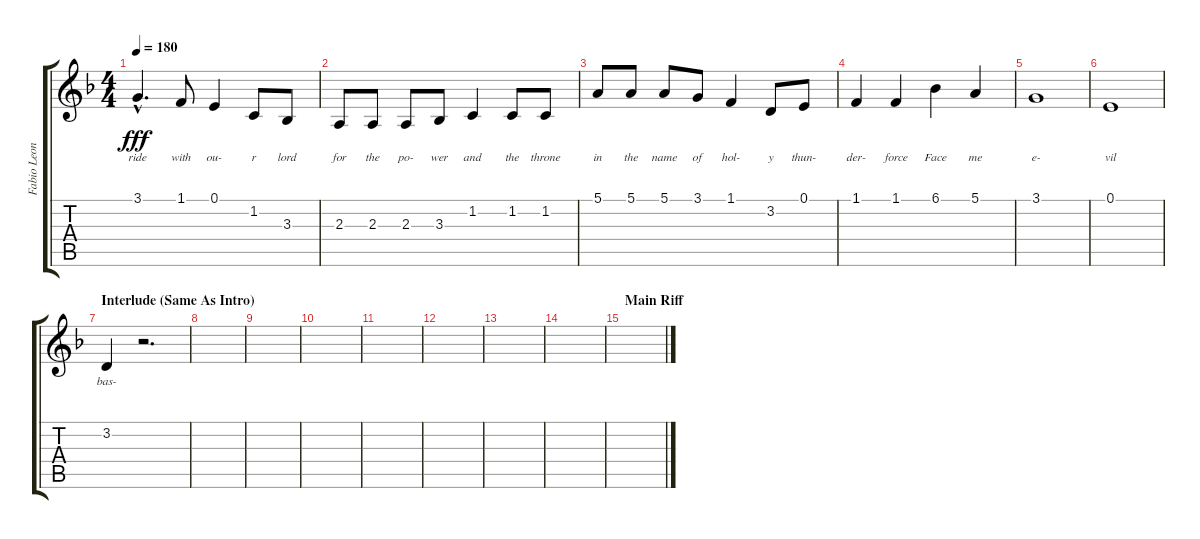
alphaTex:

\track ("Fabio Leone" "Fabio Leon") {instrument lead2sawtooth}
\staff {score tabs}
\tuning (E4 B3 G3 D3 A2 E2) {hide}
\ts (4 4)
\tempo 180
\clef g2
\ks dminor
3.1{hac}.4{d lyrics (0 "ride") lyrics (1 "") lyrics (2 "") lyrics (3 "") lyrics (4 "") dy fff} 1.1.8{lyrics (0 "with") lyrics (1 "") lyrics (2 "") lyrics (3 "") lyrics (4 "")} 0.1.4{lyrics (0 "ou-") lyrics (1 "") lyrics (2 "") lyrics (3 "") lyrics (4 "")} 1.2.8{lyrics (0 "r") lyrics (1 "") lyrics (2 "") lyrics (3 "") lyrics (4 "")} 3.3.8{lyrics (0 "lord") lyrics (1 "") lyrics (2 "") lyrics (3 "") lyrics (4 "")} |
2.3.8{lyrics (0 "for") lyrics (1 "") lyrics (2 "") lyrics (3 "") lyrics (4 "")} 2.3.8{lyrics (0 "the") lyrics (1 "") lyrics (2 "") lyrics (3 "") lyrics (4 "")} 2.3.8{lyrics (0 "po-") lyrics (1 "") lyrics (2 "") lyrics (3 "") lyrics (4 "")} 3.3.8{lyrics (0 "wer") lyrics (1 "") lyrics (2 "") lyrics (3 "") lyrics (4 "")} 1.2.4{lyrics (0 "and") lyrics (1 "") lyrics (2 "") lyrics (3 "") lyrics (4 "")} 1.2.8{lyrics (0 "the") lyrics (1 "") lyrics (2 "") lyrics (3 "") lyrics (4 "")} 1.2.8{lyrics (0 "throne") lyrics (1 "") lyrics (2 "") lyrics (3 "") lyrics (4 "")} |
5.1.8{lyrics (0 "in") lyrics (1 "") lyrics (2 "") lyrics (3 "") lyrics (4 "")} 5.1.8{lyrics (0 "the") lyrics (1 "") lyrics (2 "") lyrics (3 "") lyrics (4 "")} 5.1.8{lyrics (0 "name") lyrics (1 "") lyrics (2 "") lyrics (3 "") lyrics (4 "")} 3.1.8{lyrics (0 "of") lyrics (1 "") lyrics (2 "") lyrics (3 "") lyrics (4 "")} 1.1.4{lyrics (0 "hol-") lyrics (1 "") lyrics (2 "") lyrics (3 "") lyrics (4 "")} 3.2.8{lyrics (0 "y") lyrics (1 "") lyrics (2 "") lyrics (3 "") lyrics (4 "")} 0.1.8{lyrics (0 "thun-") lyrics (1 "") lyrics (2 "") lyrics (3 "") lyrics (4 "")} |
1.1.4{lyrics (0 "der-") lyrics (1 "") lyrics (2 "") lyrics (3 "") lyrics (4 "")} 1.1.4{lyrics (0 "force") lyrics (1 "") lyrics (2 "") lyrics (3 "") lyrics (4 "")} 6.1.4{lyrics (0 "Face") lyrics (1 "") lyrics (2 "") lyrics (3 "") lyrics (4 "")} 5.1.4{lyrics (0 "me") lyrics (1 "") lyrics (2 "") lyrics (3 "") lyrics (4 "")} |
3.1.1{lyrics (0 "e-") lyrics (1 "") lyrics (2 "") lyrics (3 "") lyrics (4 "")} |
0.1.1{lyrics (0 "vil") lyrics (1 "") lyrics (2 "") lyrics (3 "") lyrics (4 "")} |
\section ("" "Interlude (Same As Intro)")
3.2.4{lyrics (0 "bas-") lyrics (1 "") lyrics (2 "") lyrics (3 "") lyrics (4 "")} r.2{d} |
|
|
|
|
|
|
|
\section ("" "Main Riff")
